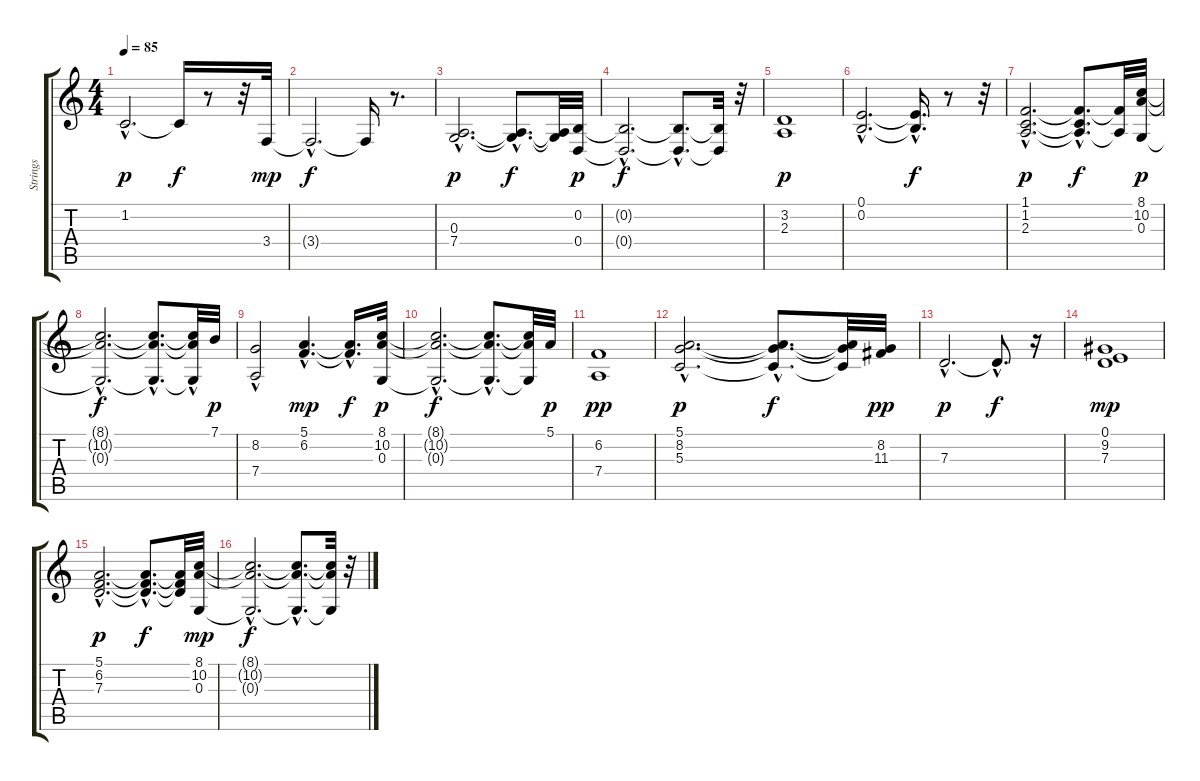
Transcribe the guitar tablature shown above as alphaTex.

\track ("Strings             " "Strings   ") {instrument stringensemble1}
\staff {score tabs}
\tuning (E4 B3 G3 D3 A2 E2) {hide}
\ts (4 4)
\tempo 85
\clef g2
\ks c
1.2{hac}.2{d dy p} 1.2{t}.16{dy f} r.8 r.32 3.4.32{dy mp} |
3.4{hac t}.2{d dy f} 3.4{t}.16 r.8{d} |
(0.3{hac} 7.4{hac}).2{d dy p} (0.3{hac t} 7.4{hac t}).8{d dy f} (0.3{t} 7.4{t}).32 (0.2 0.4).32{dy p} |
(0.2{hac t} 0.4{hac t}).2{d dy f} (0.2{hac t} 0.4{hac t}).8{d} (0.2{t} 0.4{t}).32 r.32 |
(3.2 2.3).1{dy p} |
(0.1{hac} 0.2{hac}).2{d} (0.1{hac t} 0.2{hac t}).16{d dy f} r.8 r.32 |
(1.1{hac} 1.2{hac} 2.3{hac}).2{d dy p} (1.1{hac t} 1.2{hac t} 2.3{hac t}).8{d dy f} (1.1{t} 2.3{t}).32 (8.1 10.2 0.3).32{dy p} |
(8.1{hac t} 10.2{hac t} 0.3{hac t}).2{d dy f} (8.1{hac t} 10.2{hac t} 0.3{hac t}).8{d} (8.1{t} 10.2{hac t} 0.3{t}).32 7.1.32{dy p} |
(8.2 7.4{hac}).2 (5.1{hac} 6.2{hac}).4{d dy mp} (5.1{hac t} 6.2{hac t}).16{d dy f} (8.1 10.2 0.3).32{dy p} |
(8.1{hac t} 10.2{hac t} 0.3{hac t}).2{d dy f} (8.1{hac t} 10.2{hac t} 0.3{hac t}).8{d} (8.1{t} 10.2{t} 0.3{t}).32 5.1.32{dy p} |
(6.2 7.4).1{dy pp} |
(5.1{hac} 8.2{hac} 5.3{hac}).2{d dy p} (5.1{hac t} 8.2{hac t} 5.3{hac t}).8{d dy f} (5.1{t} 8.2{t} 5.3{t}).32 (8.2 11.3).32{dy pp} |
7.3{hac}.2{d dy p} 7.3{hac t}.8{d dy f} r.16 |
(0.1 9.2 7.3).1{dy mp} |
(5.1{hac} 6.2{hac} 7.3{hac}).2{d dy p} (5.1{hac t} 6.2{hac t} 7.3{hac t}).8{d dy f} (5.1{t} 6.2{t} 7.3{t}).32 (8.1 10.2 0.3).32{dy mp} |
(8.1{hac t} 10.2{hac t} 0.3{hac t}).2{d dy f} (8.1{hac t} 10.2{hac t} 0.3{hac t}).8{d} (8.1{t} 10.2{t} 0.3{t}).32 r.32
